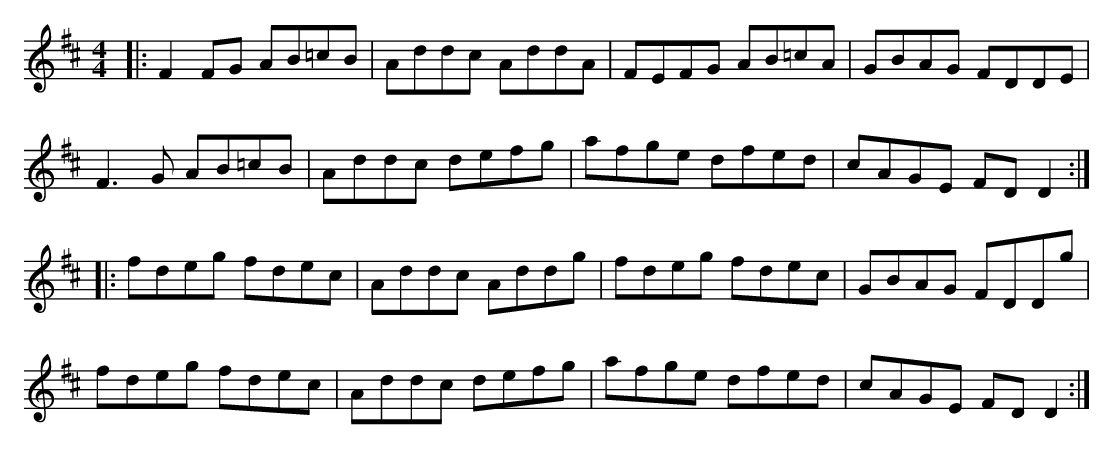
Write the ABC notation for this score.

X:1
M:4/4
K:D
|:F2 FG AB=cB|Addc AddA|FEFG AB=cA|GBAG FDDE|
F3 G AB=cB|Addc defg|afge dfed|cAGE FD D2:|
|:fdeg fdec|Addc Addg|fdeg fdec|GBAG FDDg|
fdeg fdec|Addc defg|afge dfed|cAGE FD D2:|
